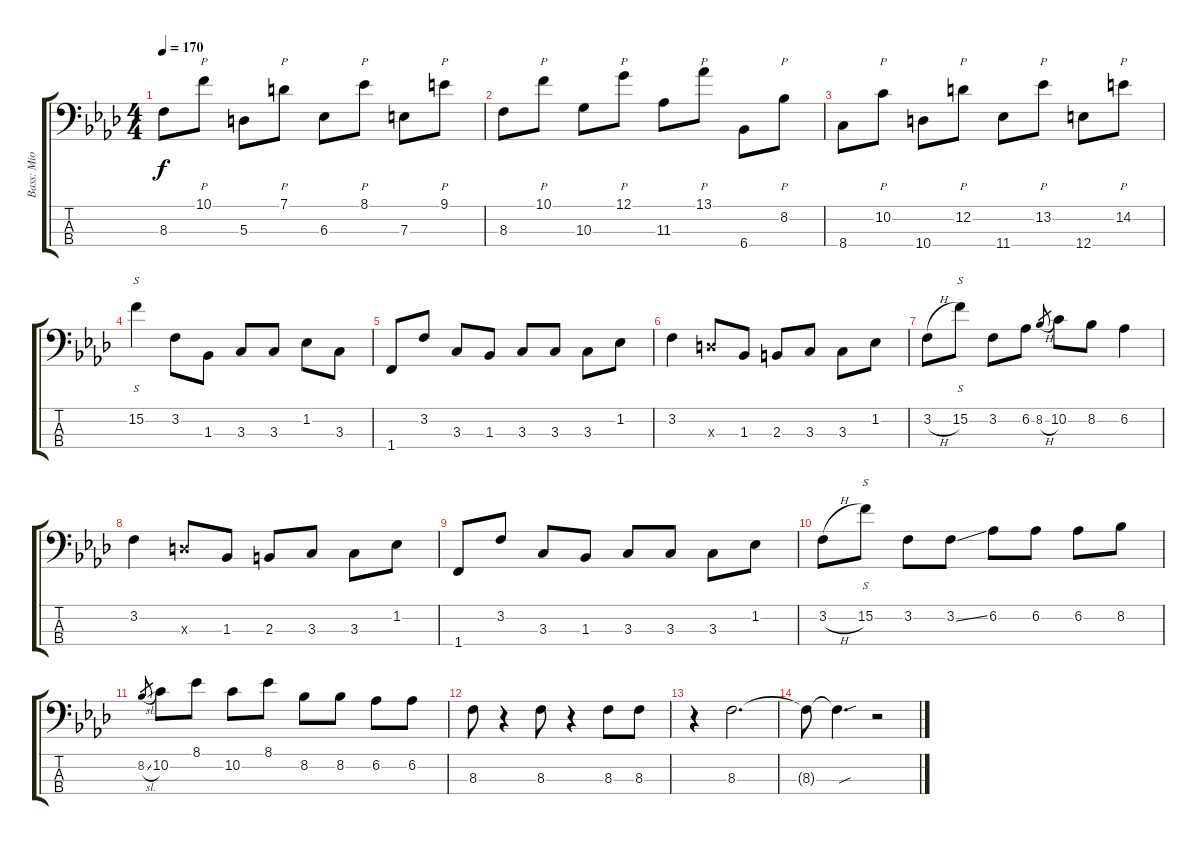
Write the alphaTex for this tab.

\track ("Bass: Mio Akiyama" "Bass: Mio ") {instrument electricbassfinger}
\staff {score tabs}
\tuning (G2 D2 A1 E1) {hide}
\ts (4 4)
\tempo 170
\clef f4
\ks fminor
8.3.8{dy f instrument electricbassfinger} 10.1.8{p instrument slapbass2} 5.3.8{instrument electricbassfinger} 7.1.8{p instrument slapbass2} 6.3.8{instrument electricbassfinger} 8.1.8{p instrument slapbass2} 7.3.8{instrument electricbassfinger} 9.1.8{p instrument slapbass2} |
8.3.8{instrument electricbassfinger} 10.1.8{p instrument slapbass2} 10.3.8{instrument electricbassfinger} 12.1.8{p instrument slapbass2} 11.3.8{instrument electricbassfinger} 13.1.8{p instrument slapbass2} 6.4.8{instrument electricbassfinger} 8.2.8{p instrument slapbass2} |
8.4.8{instrument electricbassfinger} 10.2.8{p instrument slapbass2} 10.4.8{instrument electricbassfinger} 12.2.8{p instrument slapbass2} 11.4.8{instrument electricbassfinger} 13.2.8{p instrument slapbass2} 12.4.8{instrument electricbassfinger} 14.2.8{p instrument slapbass2} |
15.2.4{s instrument slapbass1} 3.2.8{instrument electricbassfinger} 1.3.8 3.3.8 3.3.8 1.2.8 3.3.8 |
1.4.8 3.2.8 3.3.8 1.3.8 3.3.8 3.3.8 3.3.8 1.2.8 |
3.2.4 5.3{x}.8 1.3.8 2.3.8 3.3.8 3.3.8 1.2.8 |
3.2{h}.8 15.2.8{s instrument slapbass1} 3.2.8{instrument electricbassfinger} 6.2.8 8.2{h}.8{gr} 10.2.8 8.2.8 6.2.4 |
3.2.4 5.3{x}.8 1.3.8 2.3.8 3.3.8 3.3.8 1.2.8 |
1.4.8 3.2.8 3.3.8 1.3.8 3.3.8 3.3.8 3.3.8 1.2.8 |
3.2{h}.8 15.2.8{s instrument slapbass1} 3.2.8{instrument electricbassfinger} 3.2{ss}.8 6.2.8 6.2.8 6.2.8 8.2.8 |
8.2{sl}.8{gr} 10.2.8 8.1.8 10.2.8 8.1.8 8.2.8 8.2.8 6.2.8 6.2.8 |
8.3.8 r.4 8.3.8 r.4 8.3.8 8.3.8 |
r.4 8.3.2{d} |
8.3{t}.8 8.3{sou t}.4{d} r.2
